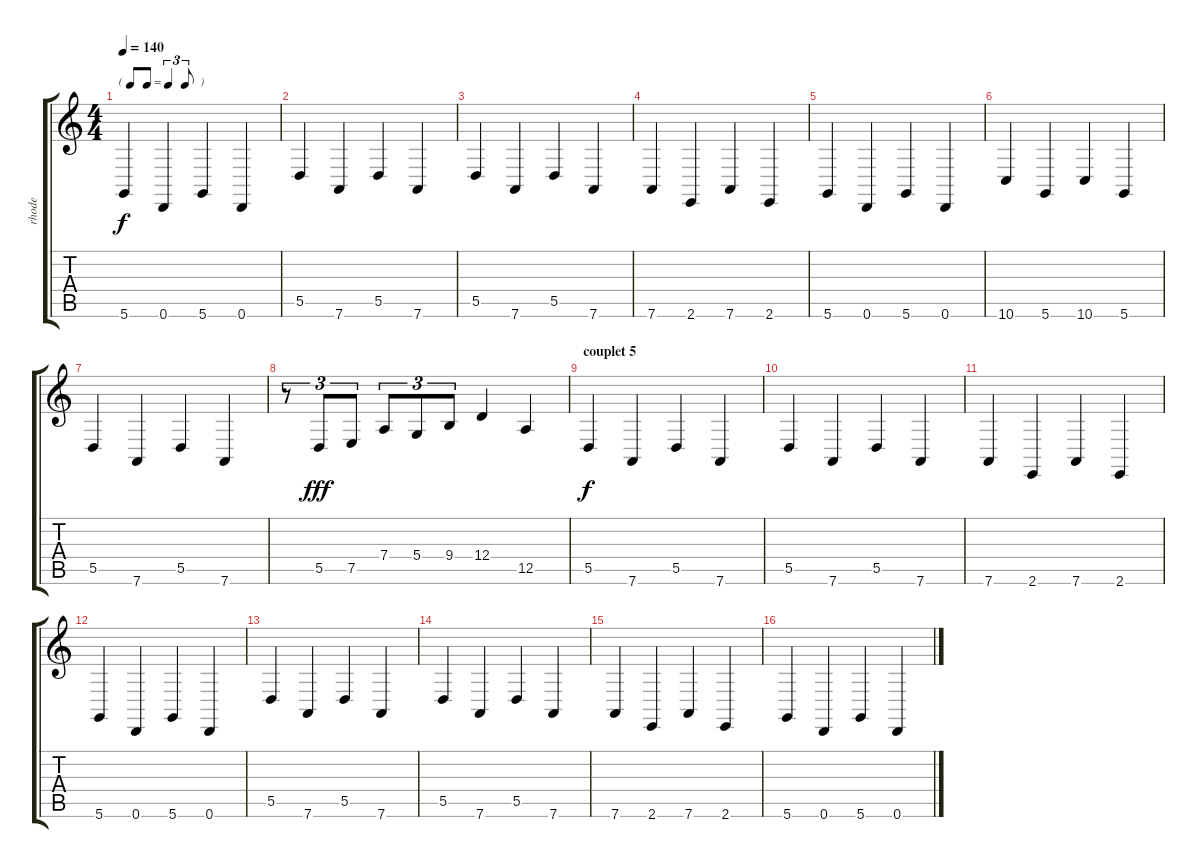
\track ("rhode" "rhode") {instrument electricpiano1}
\staff {score tabs}
\tuning (E4 B3 G3 D3 A2 D2) {hide}
\ts (4 4)
\tf triplet8th
\tempo 140
\clef g2
\ks c
5.6.4{dy f} 0.6.4 5.6.4 0.6.4 |
5.5.4 7.6.4 5.5.4 7.6.4 |
5.5.4 7.6.4 5.5.4 7.6.4 |
7.6.4 2.6.4 7.6.4 2.6.4 |
5.6.4 0.6.4 5.6.4 0.6.4 |
10.6.4 5.6.4 10.6.4 5.6.4 |
5.5.4 7.6.4 5.5.4 7.6.4 |
r.8{tu (3 2)} 5.5.8{tu (3 2) dy fff} 7.5.8{tu (3 2)} 7.4.8{tu (3 2)} 5.4.8{tu (3 2)} 9.4.8{tu (3 2)} 12.4.4 12.5.4 |
\section ("" "couplet 5")
5.5.4{dy f} 7.6.4 5.5.4 7.6.4 |
5.5.4 7.6.4 5.5.4 7.6.4 |
7.6.4 2.6.4 7.6.4 2.6.4 |
5.6.4 0.6.4 5.6.4 0.6.4 |
5.5.4 7.6.4 5.5.4 7.6.4 |
5.5.4 7.6.4 5.5.4 7.6.4 |
7.6.4 2.6.4 7.6.4 2.6.4 |
5.6.4 0.6.4 5.6.4 0.6.4
